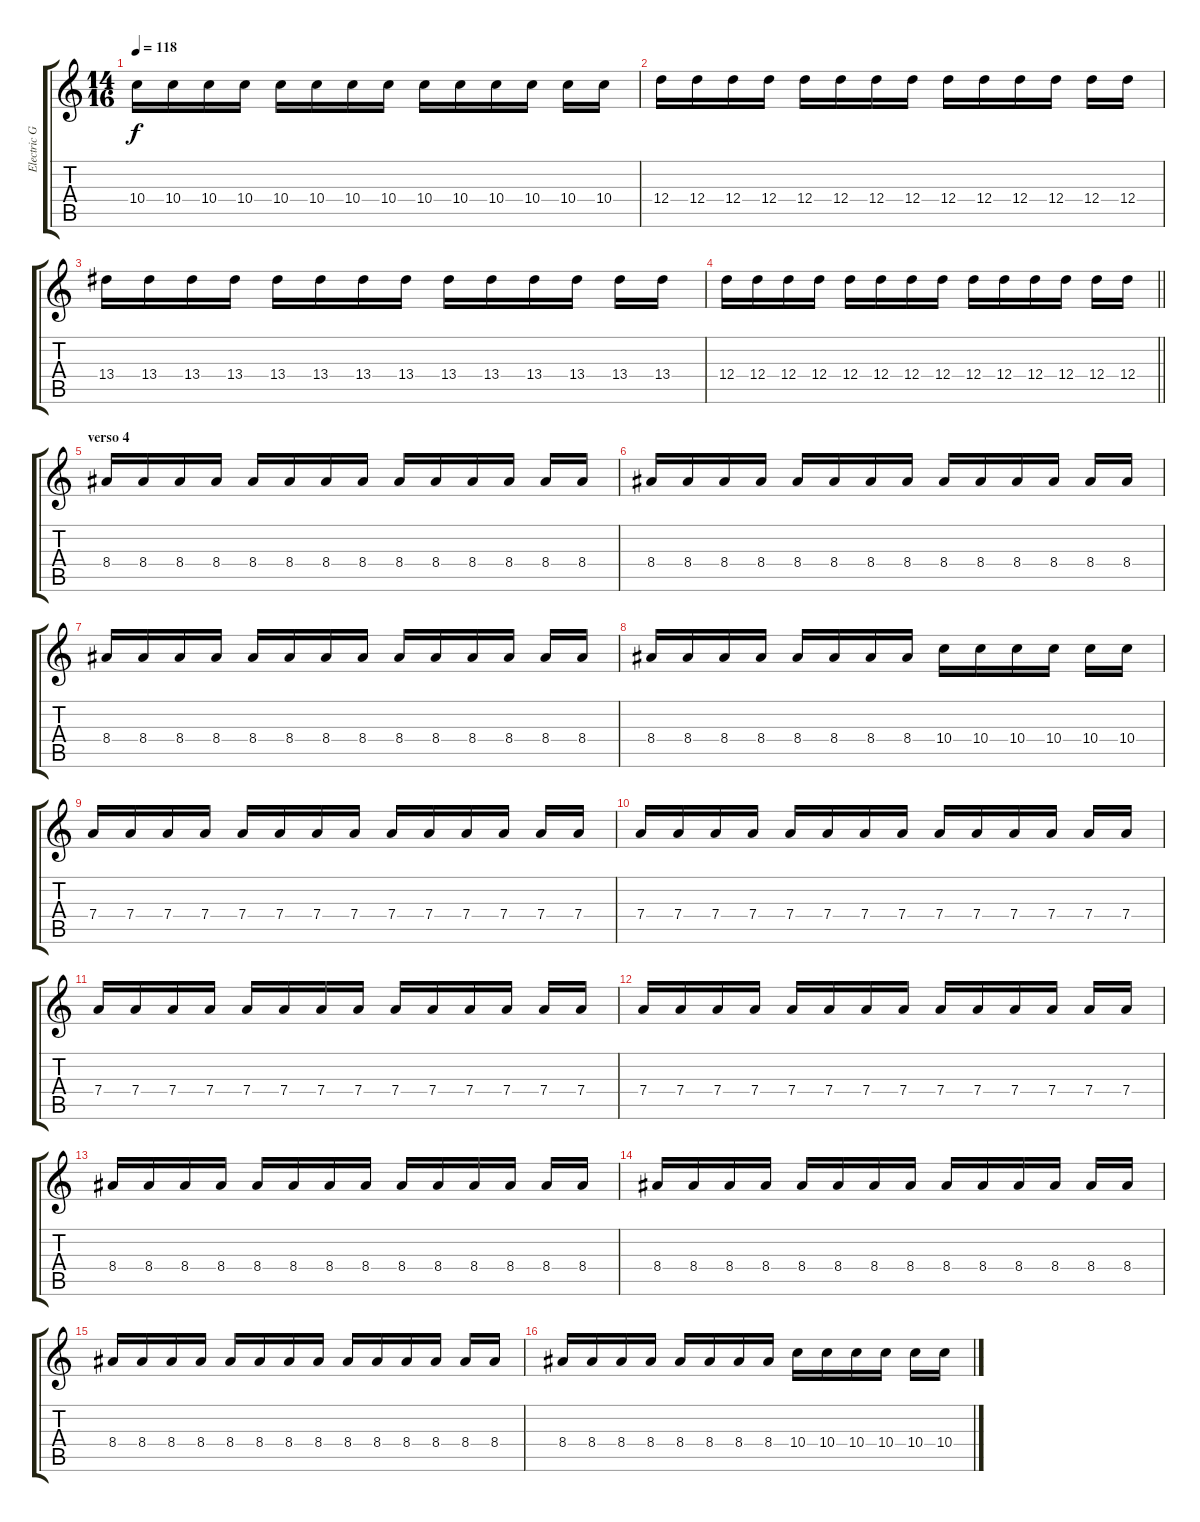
\track ("Electric Guitar (Mike Sullivan)" "Electric G") {instrument electricguitarjazz}
\staff {score tabs}
\tuning (E4 B3 G3 D3 A2 E2) {hide}
\ts (14 16)
\tempo 118
\clef g2
\ks c
10.4.16{dy f} 10.4.16 10.4.16 10.4.16 10.4.16 10.4.16 10.4.16 10.4.16 10.4.16 10.4.16 10.4.16 10.4.16 10.4.16 10.4.16 |
12.4.16 12.4.16 12.4.16 12.4.16 12.4.16 12.4.16 12.4.16 12.4.16 12.4.16 12.4.16 12.4.16 12.4.16 12.4.16 12.4.16 |
13.4.16 13.4.16 13.4.16 13.4.16 13.4.16 13.4.16 13.4.16 13.4.16 13.4.16 13.4.16 13.4.16 13.4.16 13.4.16 13.4.16 |
\barLineRight lightlight
12.4.16 12.4.16 12.4.16 12.4.16 12.4.16 12.4.16 12.4.16 12.4.16 12.4.16 12.4.16 12.4.16 12.4.16 12.4.16 12.4.16 |
\section ("" "verso 4")
8.4.16 8.4.16 8.4.16 8.4.16 8.4.16 8.4.16 8.4.16 8.4.16 8.4.16 8.4.16 8.4.16 8.4.16 8.4.16 8.4.16 |
8.4.16 8.4.16 8.4.16 8.4.16 8.4.16 8.4.16 8.4.16 8.4.16 8.4.16 8.4.16 8.4.16 8.4.16 8.4.16 8.4.16 |
8.4.16 8.4.16 8.4.16 8.4.16 8.4.16 8.4.16 8.4.16 8.4.16 8.4.16 8.4.16 8.4.16 8.4.16 8.4.16 8.4.16 |
8.4.16 8.4.16 8.4.16 8.4.16 8.4.16 8.4.16 8.4.16 8.4.16 10.4.16 10.4.16 10.4.16 10.4.16 10.4.16 10.4.16 |
7.4.16 7.4.16 7.4.16 7.4.16 7.4.16 7.4.16 7.4.16 7.4.16 7.4.16 7.4.16 7.4.16 7.4.16 7.4.16 7.4.16 |
7.4.16 7.4.16 7.4.16 7.4.16 7.4.16 7.4.16 7.4.16 7.4.16 7.4.16 7.4.16 7.4.16 7.4.16 7.4.16 7.4.16 |
7.4.16 7.4.16 7.4.16 7.4.16 7.4.16 7.4.16 7.4.16 7.4.16 7.4.16 7.4.16 7.4.16 7.4.16 7.4.16 7.4.16 |
7.4.16 7.4.16 7.4.16 7.4.16 7.4.16 7.4.16 7.4.16 7.4.16 7.4.16 7.4.16 7.4.16 7.4.16 7.4.16 7.4.16 |
8.4.16 8.4.16 8.4.16 8.4.16 8.4.16 8.4.16 8.4.16 8.4.16 8.4.16 8.4.16 8.4.16 8.4.16 8.4.16 8.4.16 |
8.4.16 8.4.16 8.4.16 8.4.16 8.4.16 8.4.16 8.4.16 8.4.16 8.4.16 8.4.16 8.4.16 8.4.16 8.4.16 8.4.16 |
8.4.16 8.4.16 8.4.16 8.4.16 8.4.16 8.4.16 8.4.16 8.4.16 8.4.16 8.4.16 8.4.16 8.4.16 8.4.16 8.4.16 |
8.4.16 8.4.16 8.4.16 8.4.16 8.4.16 8.4.16 8.4.16 8.4.16 10.4.16 10.4.16 10.4.16 10.4.16 10.4.16 10.4.16
